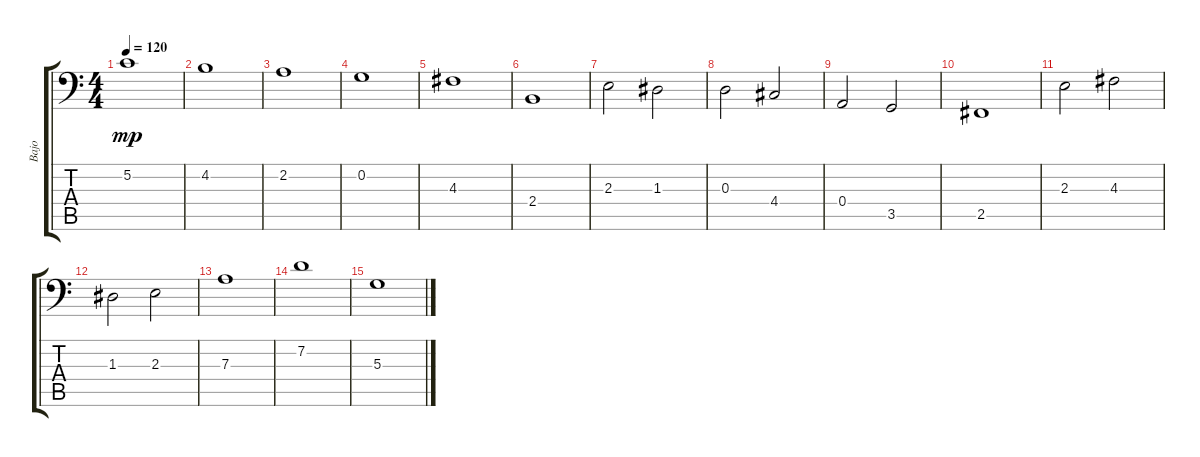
\track ("Bajo" "Bajo") {instrument electricbasspick}
\staff {score tabs}
\tuning (C3 G2 D2 A1 E1 B0) {hide}
\ts (4 4)
\tempo 120
\clef f4
\ks c
5.2.1{dy mp} |
4.2.1 |
2.2.1 |
0.2.1 |
4.3.1 |
2.4.1 |
2.3.2 1.3.2 |
0.3.2 4.4.2 |
0.4.2 3.5.2 |
2.5.1 |
2.3.2 4.3.2 |
1.3.2 2.3.2 |
7.3.1 |
7.2.1 |
5.3.1
